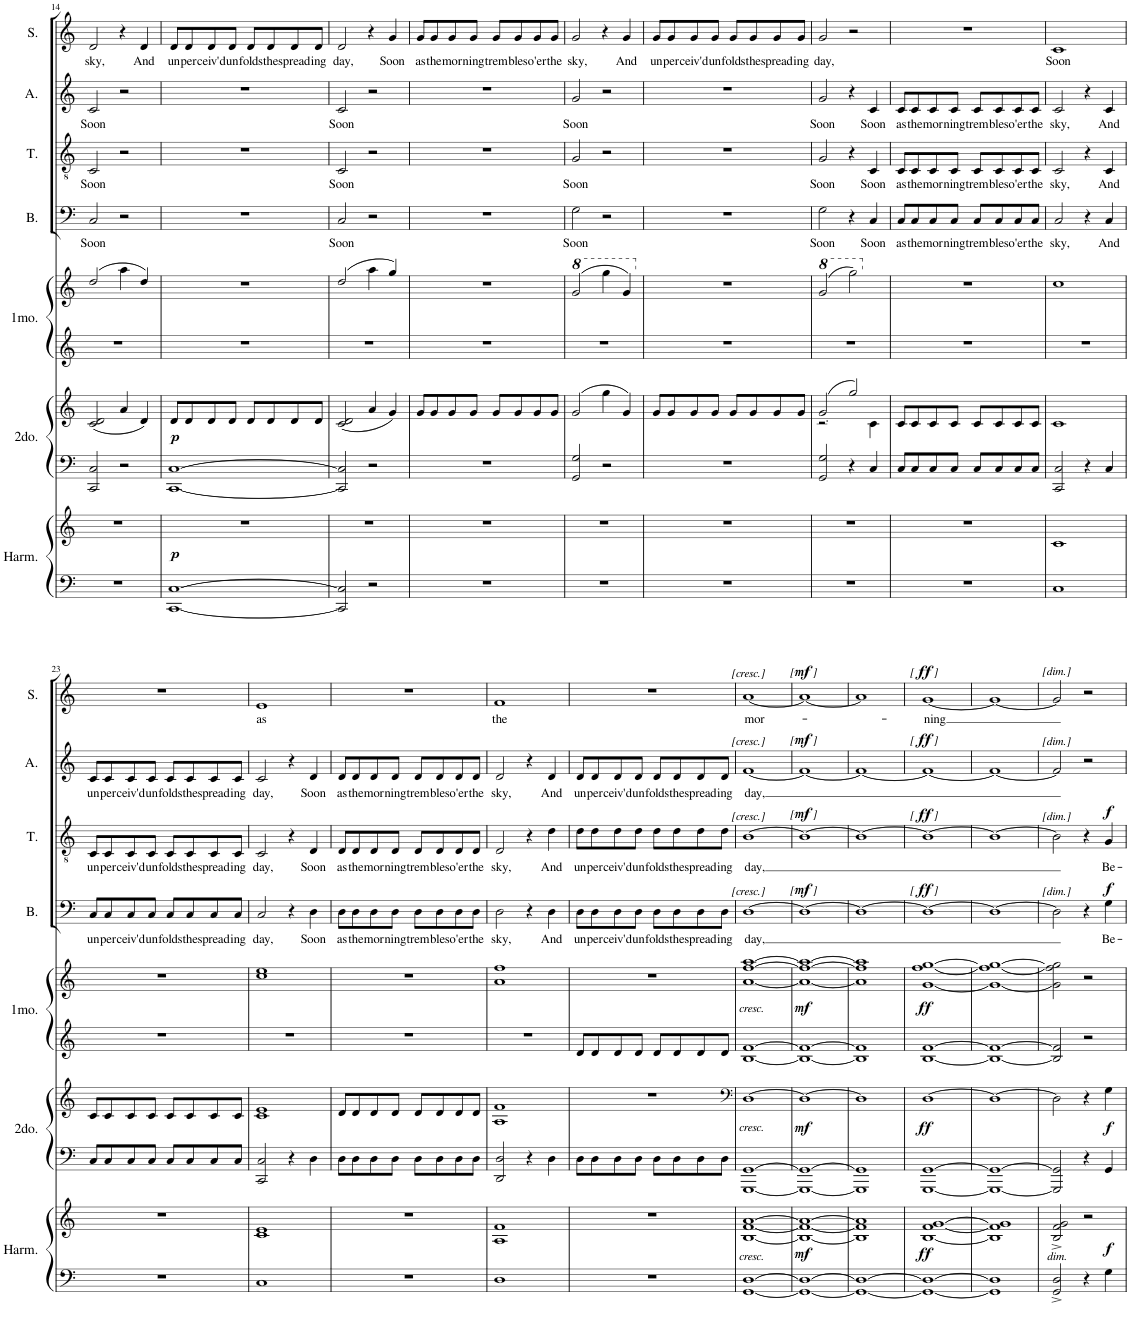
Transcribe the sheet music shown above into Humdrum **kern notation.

**kern	**kern	**dynam	**kern	**kern	**dynam	**kern	**kern	**dynam	**kern	**text	**dynam	**kern	**text	**dynam	**kern	**text	**dynam	**kern	**text	**dynam
*part7	*part7	*part7	*part6	*part6	*part6	*part5	*part5	*part5	*part4	*part4	*part4	*part3	*part3	*part3	*part2	*part2	*part2	*part1	*part1	*part1
*staff10	*staff9	*staff9/10	*staff8	*staff7	*staff7/8	*staff6	*staff5	*staff5/6	*staff4	*staff4	*staff4	*staff3	*staff3	*staff3	*staff2	*staff2	*staff2	*staff1	*staff1	*staff1
*I"Harmonium	*	*	*I"Secundo	*	*	*I"Primo	*	*	*I"Bass	*	*	*I"Tenor	*	*	*I"Alto	*	*	*I"Soprano	*	*
*I'Harm.	*	*	*	*	*	*	*	*	*I'B.	*	*	*I'T.	*	*	*I'A.	*	*	*I'S.	*	*
!!LO:PB:g=z
*clefF4	*clefG2	*	*clefF4	*clefG2	*	*clefF4	*clefG2	*	*clefF4	*	*	*clefGv2	*	*	*clefG2	*	*	*clefG2	*	*
*k[]	*k[]	*	*k[]	*k[]	*	*k[]	*k[]	*	*k[]	*	*	*k[]	*	*	*k[]	*	*	*k[]	*	*
*M4/4	*M4/4	*	*M4/4	*M4/4	*	*M4/4	*M4/4	*	*M4/4	*	*	*M4/4	*	*	*M4/4	*	*	*M4/4	*	*
*met(c)	*met(c)	*	*met(c)	*met(c)	*	*met(c)	*met(c)	*	*met(c)	*	*	*met(c)	*	*	*met(c)	*	*	*met(c)	*	*
=14	=14	=14	=14	=14	=14	=14	=14	=14	=14	=14	=14	=14	=14	=14	=14	=14	=14	=14	=14	=14
!	!	!	!	!	!	!	!	!	!	!LO:LY:b	!	!	!LO:LY:b	!	!	!LO:LY:b	!	!	!LO:LY:b	!
1r	1r	.	2CC/ 2C/	(2c/ 2d/	.	1r	(2dd/	.	2C/	Soon	.	2C/	Soon	.	2c/	Soon	.	2d/	sky,	.
.	.	.	2r	4a/	.	.	4aa\	.	2r	.	.	2r	.	.	2r	.	.	4r	.	.
!	!	!	!	!	!	!	!	!	!	!	!	!	!	!	!	!	!	!	!LO:LY:b	!
.	.	.	.	4d/)	.	.	4dd/)	.	.	.	.	.	.	.	.	.	.	4d/	And	.
=15	=15	=15	=15	=15	=15	=15	=15	=15	=15	=15	=15	=15	=15	=15	=15	=15	=15	=15	=15	=15
!	!	!LO:DY:a=2	!	!	!LO:DY:a=2	!	!	!	!	!	!	!	!	!	!	!	!	!	!LO:LY:b	!
[1CC [1C	1r	p	[1CC [1C	8d/L	p	1r	1r	.	1r	.	.	1r	.	.	1r	.	.	8d/L	un-	.
!	!	!	!	!	!	!	!	!	!	!	!	!	!	!	!	!	!	!	!LO:LY:b	!
.	.	.	.	8d/	.	.	.	.	.	.	.	.	.	.	.	.	.	8d/	-per-	.
!	!	!	!	!	!	!	!	!	!	!	!	!	!	!	!	!	!	!	!LO:LY:b	!
.	.	.	.	8d/	.	.	.	.	.	.	.	.	.	.	.	.	.	8d/	-ceiv'd	.
!	!	!	!	!	!	!	!	!	!	!	!	!	!	!	!	!	!	!	!LO:LY:b	!
.	.	.	.	8d/J	.	.	.	.	.	.	.	.	.	.	.	.	.	8d/J	un-	.
!	!	!	!	!	!	!	!	!	!	!	!	!	!	!	!	!	!	!	!LO:LY:b	!
.	.	.	.	8d/L	.	.	.	.	.	.	.	.	.	.	.	.	.	8d/L	-folds	.
!	!	!	!	!	!	!	!	!	!	!	!	!	!	!	!	!	!	!	!LO:LY:b	!
.	.	.	.	8d/	.	.	.	.	.	.	.	.	.	.	.	.	.	8d/	the	.
!	!	!	!	!	!	!	!	!	!	!	!	!	!	!	!	!	!	!	!LO:LY:b	!
.	.	.	.	8d/	.	.	.	.	.	.	.	.	.	.	.	.	.	8d/	spread-	.
!	!	!	!	!	!	!	!	!	!	!	!	!	!	!	!	!	!	!	!LO:LY:b	!
.	.	.	.	8d/J	.	.	.	.	.	.	.	.	.	.	.	.	.	8d/J	-ing	.
=16	=16	=16	=16	=16	=16	=16	=16	=16	=16	=16	=16	=16	=16	=16	=16	=16	=16	=16	=16	=16
*	*^	*	*	*	*	*^	*	*	*	*	*	*	*	*	*	*	*	*	*	*
!	!	!	!	!	!	!	!	!	!	!	!	!LO:LY:b	!	!	!LO:LY:b	!	!	!LO:LY:b	!	!	!LO:LY:b	!
2CC/] 2C/]	1r	1c	.	2CC/] 2C/]	(2c/ 2d/	.	1r	1c	(2dd/	.	2C/	Soon	.	2C/	Soon	.	2c/	Soon	.	2d/	day,	.
2r	.	.	.	2r	4a/	.	.	.	4aa\	.	2r	.	.	2r	.	.	2r	.	.	4r	.	.
!	!	!	!	!	!	!	!	!	!	!	!	!	!	!	!	!	!	!	!	!	!LO:LY:b	!
.	.	.	.	.	4g/)	.	.	.	4gg/)	.	.	.	.	.	.	.	.	.	.	4g/	Soon	.
*	*v	*v	*	*	*	*	*v	*v	*	*	*	*	*	*	*	*	*	*	*	*	*	*
=17	=17	=17	=17	=17	=17	=17	=17	=17	=17	=17	=17	=17	=17	=17	=17	=17	=17	=17	=17	=17
!	!	!	!	!	!	!	!	!	!	!	!	!	!	!	!	!	!	!	!LO:LY:b	!
1r	1r	.	1r	8g/L	.	1r	1r	.	1r	.	.	1r	.	.	1r	.	.	8g/L	as	.
!	!	!	!	!	!	!	!	!	!	!	!	!	!	!	!	!	!	!	!LO:LY:b	!
.	.	.	.	8g/	.	.	.	.	.	.	.	.	.	.	.	.	.	8g/	the	.
!	!	!	!	!	!	!	!	!	!	!	!	!	!	!	!	!	!	!	!LO:LY:b	!
.	.	.	.	8g/	.	.	.	.	.	.	.	.	.	.	.	.	.	8g/	mor-	.
!	!	!	!	!	!	!	!	!	!	!	!	!	!	!	!	!	!	!	!LO:LY:b	!
.	.	.	.	8g/J	.	.	.	.	.	.	.	.	.	.	.	.	.	8g/J	-ning	.
!	!	!	!	!	!	!	!	!	!	!	!	!	!	!	!	!	!	!	!LO:LY:b	!
.	.	.	.	8g/L	.	.	.	.	.	.	.	.	.	.	.	.	.	8g/L	trem-	.
!	!	!	!	!	!	!	!	!	!	!	!	!	!	!	!	!	!	!	!LO:LY:b	!
.	.	.	.	8g/	.	.	.	.	.	.	.	.	.	.	.	.	.	8g/	-bles	.
!	!	!	!	!	!	!	!	!	!	!	!	!	!	!	!	!	!	!	!LO:LY:b	!
.	.	.	.	8g/	.	.	.	.	.	.	.	.	.	.	.	.	.	8g/	o'er	.
!	!	!	!	!	!	!	!	!	!	!	!	!	!	!	!	!	!	!	!LO:LY:b	!
.	.	.	.	8g/J	.	.	.	.	.	.	.	.	.	.	.	.	.	8g/J	the	.
=18	=18	=18	=18	=18	=18	=18	=18	=18	=18	=18	=18	=18	=18	=18	=18	=18	=18	=18	=18	=18
*	*	*	*	*	*	*	*8va	*	*	*	*	*	*	*	*	*	*	*	*	*
!	!	!	!	!	!	!	!	!	!	!LO:LY:b	!	!	!LO:LY:b	!	!	!LO:LY:b	!	!	!LO:LY:b	!
1r	1r	.	2GG/ 2G/	(2g/	.	1r	(2gg/	.	2G\	Soon	.	2G/	Soon	.	2g/	Soon	.	2g/	sky,	.
.	.	.	2r	4gg\	.	.	4ggg\	.	2r	.	.	2r	.	.	2r	.	.	4r	.	.
!	!	!	!	!	!	!	!	!	!	!	!	!	!	!	!	!	!	!	!LO:LY:b	!
.	.	.	.	4g/)	.	.	4gg/)	.	.	.	.	.	.	.	.	.	.	4g/	And	.
=19	=19	=19	=19	=19	=19	=19	=19	=19	=19	=19	=19	=19	=19	=19	=19	=19	=19	=19	=19	=19
*	*	*	*	*	*	*^	*	*	*	*	*	*	*	*	*	*	*	*	*	*
*	*	*	*	*	*	*	*	*X8va	*	*	*	*	*	*	*	*	*	*	*	*	*
!	!	!	!	!	!	!	!	!	!	!	!	!	!	!	!	!	!	!	!	!LO:LY:b	!
1r	1r	.	1r	8g/L	.	1r	1c	1r	.	1r	.	.	1r	.	.	1r	.	.	8g/L	un-	.
!	!	!	!	!	!	!	!	!	!	!	!	!	!	!	!	!	!	!	!	!LO:LY:b	!
.	.	.	.	8g/	.	.	.	.	.	.	.	.	.	.	.	.	.	.	8g/	-per-	.
!	!	!	!	!	!	!	!	!	!	!	!	!	!	!	!	!	!	!	!	!LO:LY:b	!
.	.	.	.	8g/	.	.	.	.	.	.	.	.	.	.	.	.	.	.	8g/	-ceiv'd	.
!	!	!	!	!	!	!	!	!	!	!	!	!	!	!	!	!	!	!	!	!LO:LY:b	!
.	.	.	.	8g/J	.	.	.	.	.	.	.	.	.	.	.	.	.	.	8g/J	un-	.
!	!	!	!	!	!	!	!	!	!	!	!	!	!	!	!	!	!	!	!	!LO:LY:b	!
.	.	.	.	8g/L	.	.	.	.	.	.	.	.	.	.	.	.	.	.	8g/L	-folds	.
!	!	!	!	!	!	!	!	!	!	!	!	!	!	!	!	!	!	!	!	!LO:LY:b	!
.	.	.	.	8g/	.	.	.	.	.	.	.	.	.	.	.	.	.	.	8g/	the	.
!	!	!	!	!	!	!	!	!	!	!	!	!	!	!	!	!	!	!	!	!LO:LY:b	!
.	.	.	.	8g/	.	.	.	.	.	.	.	.	.	.	.	.	.	.	8g/	spread-	.
!	!	!	!	!	!	!	!	!	!	!	!	!	!	!	!	!	!	!	!	!LO:LY:b	!
.	.	.	.	8g/J	.	.	.	.	.	.	.	.	.	.	.	.	.	.	8g/J	-ing	.
*	*	*	*	*	*	*v	*v	*	*	*	*	*	*	*	*	*	*	*	*	*	*
=20	=20	=20	=20	=20	=20	=20	=20	=20	=20	=20	=20	=20	=20	=20	=20	=20	=20	=20	=20	=20
*	*	*	*	*^	*	*	*	*	*	*	*	*	*	*	*	*	*	*	*	*
*	*	*	*	*	*	*	*	*8va	*	*	*	*	*	*	*	*	*	*	*	*	*
!	!	!	!	!	!	!	!	!	!	!	!LO:LY:b	!	!	!LO:LY:b	!	!	!LO:LY:b	!	!	!LO:LY:b	!
1r	1r	.	2GG/ 2G/	(2g/	2.r	.	1r	(2gg/	.	2G\	Soon	.	2G/	Soon	.	2g/	Soon	.	2g/	day,	.
.	.	.	4r	2gg/)	.	.	.	2ggg\)	.	4r	.	.	4r	.	.	4r	.	.	2r	.	.
!	!	!	!	!	!	!	!	!	!	!	!LO:LY:b	!	!	!LO:LY:b	!	!	!LO:LY:b	!	!	!	!
.	.	.	4C/	.	4c\	.	.	.	.	4C/	Soon	.	4C/	Soon	.	4c/	Soon	.	.	.	.
*	*	*	*	*v	*v	*	*	*	*	*	*	*	*	*	*	*	*	*	*	*	*
=21	=21	=21	=21	=21	=21	=21	=21	=21	=21	=21	=21	=21	=21	=21	=21	=21	=21	=21	=21	=21
*	*	*	*	*	*	*	*X8va	*	*	*	*	*	*	*	*	*	*	*	*	*
*	*	*	*	*^	*	*	*	*	*	*	*	*	*	*	*	*	*	*	*	*
!	!	!	!	!	!	!	!	!	!	!	!LO:LY:b	!	!	!LO:LY:b	!	!	!LO:LY:b	!	!	!	!
*	*	*	*	*v	*v	*	*	*	*	*	*	*	*	*	*	*	*	*	*	*	*
1r	1r	.	8C/L	8c/L	.	1r	1r	.	8C/L	as	.	8C/L	as	.	8c/L	as	.	1r	.	.
!	!	!	!	!	!	!	!	!	!	!LO:LY:b	!	!	!LO:LY:b	!	!	!LO:LY:b	!	!	!	!
.	.	.	8C/	8c/	.	.	.	.	8C/	the	.	8C/	the	.	8c/	the	.	.	.	.
!	!	!	!	!	!	!	!	!	!	!LO:LY:b	!	!	!LO:LY:b	!	!	!LO:LY:b	!	!	!	!
.	.	.	8C/	8c/	.	.	.	.	8C/	mor-	.	8C/	mor-	.	8c/	mor-	.	.	.	.
!	!	!	!	!	!	!	!	!	!	!LO:LY:b	!	!	!LO:LY:b	!	!	!LO:LY:b	!	!	!	!
.	.	.	8C/J	8c/J	.	.	.	.	8C/J	-ning	.	8C/J	-ning	.	8c/J	-ning	.	.	.	.
!	!	!	!	!	!	!	!	!	!	!LO:LY:b	!	!	!LO:LY:b	!	!	!LO:LY:b	!	!	!	!
.	.	.	8C/L	8c/L	.	.	.	.	8C/L	trem-	.	8C/L	trem-	.	8c/L	trem-	.	.	.	.
!	!	!	!	!	!	!	!	!	!	!LO:LY:b	!	!	!LO:LY:b	!	!	!LO:LY:b	!	!	!	!
.	.	.	8C/	8c/	.	.	.	.	8C/	-bles	.	8C/	-bles	.	8c/	-bles	.	.	.	.
!	!	!	!	!	!	!	!	!	!	!LO:LY:b	!	!	!LO:LY:b	!	!	!LO:LY:b	!	!	!	!
.	.	.	8C/	8c/	.	.	.	.	8C/	o'er	.	8C/	o'er	.	8c/	o'er	.	.	.	.
!	!	!	!	!	!	!	!	!	!	!LO:LY:b	!	!	!LO:LY:b	!	!	!LO:LY:b	!	!	!	!
.	.	.	8C/J	8c/J	.	.	.	.	8C/J	the	.	8C/J	the	.	8c/J	the	.	.	.	.
=22	=22	=22	=22	=22	=22	=22	=22	=22	=22	=22	=22	=22	=22	=22	=22	=22	=22	=22	=22	=22
*	*	*	*	*	*	*^	*	*	*	*	*	*	*	*	*	*	*	*	*	*
!	!	!	!	!	!	!	!	!	!	!	!LO:LY:b	!	!	!LO:LY:b	!	!	!LO:LY:b	!	!	!LO:LY:b	!
1C	1c	.	2CC/ 2C/	1c	.	1r	1c	1cc	.	2C/	sky,	.	2C/	sky,	.	2c/	sky,	.	1c	Soon	.
.	.	.	4r	.	.	.	.	.	.	4r	.	.	4r	.	.	4r	.	.	.	.	.
!	!	!	!	!	!	!	!	!	!	!	!LO:LY:b	!	!	!LO:LY:b	!	!	!LO:LY:b	!	!	!	!
.	.	.	4C/	.	.	.	.	.	.	4C/	And	.	4C/	And	.	4c/	And	.	.	.	.
*	*	*	*	*	*	*v	*v	*	*	*	*	*	*	*	*	*	*	*	*	*	*
!!LO:LB:g=z
=23	=23	=23	=23	=23	=23	=23	=23	=23	=23	=23	=23	=23	=23	=23	=23	=23	=23	=23	=23	=23
!	!	!	!	!	!	!	!	!	!	!LO:LY:b	!	!	!LO:LY:b	!	!	!LO:LY:b	!	!	!	!
1r	1r	.	8C/L	8c/L	.	1r	1r	.	8C/L	un-	.	8C/L	un-	.	8c/L	un-	.	1r	.	.
!	!	!	!	!	!	!	!	!	!	!LO:LY:b	!	!	!LO:LY:b	!	!	!LO:LY:b	!	!	!	!
.	.	.	8C/	8c/	.	.	.	.	8C/	-per-	.	8C/	-per-	.	8c/	-per-	.	.	.	.
!	!	!	!	!	!	!	!	!	!	!LO:LY:b	!	!	!LO:LY:b	!	!	!LO:LY:b	!	!	!	!
.	.	.	8C/	8c/	.	.	.	.	8C/	-ceiv'd	.	8C/	-ceiv'd	.	8c/	-ceiv'd	.	.	.	.
!	!	!	!	!	!	!	!	!	!	!LO:LY:b	!	!	!LO:LY:b	!	!	!LO:LY:b	!	!	!	!
.	.	.	8C/J	8c/J	.	.	.	.	8C/J	un-	.	8C/J	un-	.	8c/J	un-	.	.	.	.
!	!	!	!	!	!	!	!	!	!	!LO:LY:b	!	!	!LO:LY:b	!	!	!LO:LY:b	!	!	!	!
.	.	.	8C/L	8c/L	.	.	.	.	8C/L	-folds	.	8C/L	-folds	.	8c/L	-folds	.	.	.	.
!	!	!	!	!	!	!	!	!	!	!LO:LY:b	!	!	!LO:LY:b	!	!	!LO:LY:b	!	!	!	!
.	.	.	8C/	8c/	.	.	.	.	8C/	the	.	8C/	the	.	8c/	the	.	.	.	.
!	!	!	!	!	!	!	!	!	!	!LO:LY:b	!	!	!LO:LY:b	!	!	!LO:LY:b	!	!	!	!
.	.	.	8C/	8c/	.	.	.	.	8C/	spread-	.	8C/	spread-	.	8c/	spread-	.	.	.	.
!	!	!	!	!	!	!	!	!	!	!LO:LY:b	!	!	!LO:LY:b	!	!	!LO:LY:b	!	!	!	!
.	.	.	8C/J	8c/J	.	.	.	.	8C/J	-ing	.	8C/J	-ing	.	8c/J	-ing	.	.	.	.
=24	=24	=24	=24	=24	=24	=24	=24	=24	=24	=24	=24	=24	=24	=24	=24	=24	=24	=24	=24	=24
!	!	!	!	!	!	!	!	!	!	!LO:LY:b	!	!	!LO:LY:b	!	!	!LO:LY:b	!	!	!LO:LY:b	!
1C	1c 1e	.	2CC/ 2C/	1c 1e	.	1r	1cc 1ee	.	2C/	day,	.	2C/	day,	.	2c/	day,	.	1e	as	.
.	.	.	4r	.	.	.	.	.	4r	.	.	4r	.	.	4r	.	.	.	.	.
!	!	!	!	!	!	!	!	!	!	!LO:LY:b	!	!	!LO:LY:b	!	!	!LO:LY:b	!	!	!	!
.	.	.	4D\	.	.	.	.	.	4D\	Soon	.	4D/	Soon	.	4d/	Soon	.	.	.	.
=25	=25	=25	=25	=25	=25	=25	=25	=25	=25	=25	=25	=25	=25	=25	=25	=25	=25	=25	=25	=25
!	!	!	!	!	!	!	!	!	!	!LO:LY:b	!	!	!LO:LY:b	!	!	!LO:LY:b	!	!	!	!
1r	1r	.	8D\L	8d/L	.	1r	1r	.	8D\L	as	.	8D/L	as	.	8d/L	as	.	1r	.	.
!	!	!	!	!	!	!	!	!	!	!LO:LY:b	!	!	!LO:LY:b	!	!	!LO:LY:b	!	!	!	!
.	.	.	8D\	8d/	.	.	.	.	8D\	the	.	8D/	the	.	8d/	the	.	.	.	.
!	!	!	!	!	!	!	!	!	!	!LO:LY:b	!	!	!LO:LY:b	!	!	!LO:LY:b	!	!	!	!
.	.	.	8D\	8d/	.	.	.	.	8D\	mor-	.	8D/	mor-	.	8d/	mor-	.	.	.	.
!	!	!	!	!	!	!	!	!	!	!LO:LY:b	!	!	!LO:LY:b	!	!	!LO:LY:b	!	!	!	!
.	.	.	8D\J	8d/J	.	.	.	.	8D\J	-ning	.	8D/J	-ning	.	8d/J	-ning	.	.	.	.
!	!	!	!	!	!	!	!	!	!	!LO:LY:b	!	!	!LO:LY:b	!	!	!LO:LY:b	!	!	!	!
.	.	.	8D\L	8d/L	.	.	.	.	8D\L	trem-	.	8D/L	trem-	.	8d/L	trem-	.	.	.	.
!	!	!	!	!	!	!	!	!	!	!LO:LY:b	!	!	!LO:LY:b	!	!	!LO:LY:b	!	!	!	!
.	.	.	8D\	8d/	.	.	.	.	8D\	-bles	.	8D/	-bles	.	8d/	-bles	.	.	.	.
!	!	!	!	!	!	!	!	!	!	!LO:LY:b	!	!	!LO:LY:b	!	!	!LO:LY:b	!	!	!	!
.	.	.	8D\	8d/	.	.	.	.	8D\	o'er	.	8D/	o'er	.	8d/	o'er	.	.	.	.
!	!	!	!	!	!	!	!	!	!	!LO:LY:b	!	!	!LO:LY:b	!	!	!LO:LY:b	!	!	!	!
.	.	.	8D\J	8d/J	.	.	.	.	8D\J	the	.	8D/J	the	.	8d/J	the	.	.	.	.
=26	=26	=26	=26	=26	=26	=26	=26	=26	=26	=26	=26	=26	=26	=26	=26	=26	=26	=26	=26	=26
!	!	!	!	!	!	!	!	!	!	!LO:LY:b	!	!	!LO:LY:b	!	!	!LO:LY:b	!	!	!LO:LY:b	!
1D	1A 1f	.	2DD/ 2D/	1A 1f	.	1r	1a 1ff	.	2D\	sky,	.	2D/	sky,	.	2d/	sky,	.	1f	the	.
.	.	.	4r	.	.	.	.	.	4r	.	.	4r	.	.	4r	.	.	.	.	.
!	!	!	!	!	!	!	!	!	!	!LO:LY:b	!	!	!LO:LY:b	!	!	!LO:LY:b	!	!	!	!
.	.	.	4D\	.	.	.	.	.	4D\	And	.	4d\	And	.	4d/	And	.	.	.	.
=27	=27	=27	=27	=27	=27	=27	=27	=27	=27	=27	=27	=27	=27	=27	=27	=27	=27	=27	=27	=27
!	!	!	!	!	!	!	!	!	!	!LO:LY:b	!	!	!LO:LY:b	!	!	!LO:LY:b	!	!	!	!
1r	1r	.	8D\L	1r	.	8d/L	1r	.	8D\L	un-	.	8d\L	un-	.	8d/L	un-	.	1r	.	.
!	!	!	!	!	!	!	!	!	!	!LO:LY:b	!	!	!LO:LY:b	!	!	!LO:LY:b	!	!	!	!
.	.	.	8D\	.	.	8d/	.	.	8D\	-per-	.	8d\	-per-	.	8d/	-per-	.	.	.	.
!	!	!	!	!	!	!	!	!	!	!LO:LY:b	!	!	!LO:LY:b	!	!	!LO:LY:b	!	!	!	!
.	.	.	8D\	.	.	8d/	.	.	8D\	-ceiv'd	.	8d\	-ceiv'd	.	8d/	-ceiv'd	.	.	.	.
!	!	!	!	!	!	!	!	!	!	!LO:LY:b	!	!	!LO:LY:b	!	!	!LO:LY:b	!	!	!	!
.	.	.	8D\J	.	.	8d/J	.	.	8D\J	un-	.	8d\J	un-	.	8d/J	un-	.	.	.	.
!	!	!	!	!	!	!	!	!	!	!LO:LY:b	!	!	!LO:LY:b	!	!	!LO:LY:b	!	!	!	!
.	.	.	8D\L	.	.	8d/L	.	.	8D\L	-folds	.	8d\L	-folds	.	8d/L	-folds	.	.	.	.
!	!	!	!	!	!	!	!	!	!	!LO:LY:b	!	!	!LO:LY:b	!	!	!LO:LY:b	!	!	!	!
.	.	.	8D\	.	.	8d/	.	.	8D\	the	.	8d\	the	.	8d/	the	.	.	.	.
!	!	!	!	!	!	!	!	!	!	!LO:LY:b	!	!	!LO:LY:b	!	!	!LO:LY:b	!	!	!	!
.	.	.	8D\	.	.	8d/	.	.	8D\	spread-	.	8d\	spread-	.	8d/	spread-	.	.	.	.
!	!	!	!	!	!	!	!	!	!	!LO:LY:b	!	!	!LO:LY:b	!	!	!LO:LY:b	!	!	!	!
.	.	.	8D\J	.	.	8d/J	.	.	8D\J	-ing	.	8d\J	-ing	.	8d/J	-ing	.	.	.	.
=28	=28	=28	=28	=28	=28	=28	=28	=28	=28	=28	=28	=28	=28	=28	=28	=28	=28	=28	=28	=28
*	*	*	*	*clefF4	*	*	*	*	*	*	*	*	*	*	*	*	*	*	*	*
!	!	!LO:DY:a=2	!	!	!LO:DY:b	!	!	!LO:DY:b	!	!LO:LY:b	!LO:DY:a	!	!LO:LY:b	!LO:DY:a	!	!LO:LY:b	!LO:DY:a	!	!LO:LY:b	!LO:DY:a
[1GG [1D	[1B [1f [1a	other-dynamics	[1GGG [1GG	[1D	other-dynamics	[1B [1f	[1a [1ff [1aa	other-dynamics	[1D	day,	other-dynamics	[1B	day,	other-dynamics	[1f	day,	other-dynamics	[1a	mor-	other-dynamics
=29	=29	=29	=29	=29	=29	=29	=29	=29	=29	=29	=29	=29	=29	=29	=29	=29	=29	=29	=29	=29
!	!	!LO:DY:b	!	!	!LO:DY:b	!	!	!LO:DY:b	!	!	!LO:DY:a	!	!	!	!	!	!	!	!	!
!	!	!	!	!	!	!	!	!	!	!	!LO:DY:n=1:a	!	!	!	!	!	!	!	!	!
!	!	!	!	!	!	!	!	!	!	!	!LO:DY:n=2:a	!	!	!LO:DY:a	!	!	!	!	!	!
!	!	!	!	!	!	!	!	!	!	!	!	!	!	!LO:DY:n=1:a	!	!	!	!	!	!
!	!	!	!	!	!	!	!	!	!	!	!	!	!	!LO:DY:n=2:a	!	!	!LO:DY:a	!	!	!
!	!	!	!	!	!	!	!	!	!	!	!	!	!	!	!	!	!LO:DY:n=1:a	!	!	!
!	!	!	!	!	!	!	!	!	!	!	!	!	!	!	!	!	!LO:DY:n=2:a	!	!	!LO:DY:a
!	!	!	!	!	!	!	!	!	!	!	!	!	!	!	!	!	!	!	!	!LO:DY:n=1:a
!	!	!	!	!	!	!	!	!	!	!	!	!	!	!	!	!	!	!	!	!LO:DY:n=2:a
1GG_ 1D_	1B_ 1f_ 1a_	mf	1GGG_ 1GG_	1D_	mf	1B_ 1f_	1a_ 1ff_ 1aa_	mf	1D_	.	other-dynamics mf other-dynamics	1B_	.	other-dynamics mf other-dynamics	1f_	.	other-dynamics mf other-dynamics	1a_	.	other-dynamics mf other-dynamics
=30	=30	=30	=30	=30	=30	=30	=30	=30	=30	=30	=30	=30	=30	=30	=30	=30	=30	=30	=30	=30
1GG_ 1D_	1B] 1f] 1a]	.	1GGG] 1GG]	1D]	.	1B] 1f]	1a] 1ff] 1aa]	.	1D_	.	.	1B_	.	.	1f_	.	.	1a]	.	.
=31	=31	=31	=31	=31	=31	=31	=31	=31	=31	=31	=31	=31	=31	=31	=31	=31	=31	=31	=31	=31
!	!	!LO:DY:b	!	!	!LO:DY:b	!	!	!LO:DY:b	!	!	!LO:DY:a	!	!	!	!	!	!	!	!LO:LY:b	!
!	!	!	!	!	!	!	!	!	!	!	!LO:DY:n=1:a	!	!	!	!	!	!	!	!	!
!	!	!	!	!	!	!	!	!	!	!	!LO:DY:n=2:a	!	!	!LO:DY:a	!	!	!	!	!	!
!	!	!	!	!	!	!	!	!	!	!	!	!	!	!LO:DY:n=1:a	!	!	!	!	!	!
!	!	!	!	!	!	!	!	!	!	!	!	!	!	!LO:DY:n=2:a	!	!	!LO:DY:a	!	!	!
!	!	!	!	!	!	!	!	!	!	!	!	!	!	!	!	!	!LO:DY:n=1:a	!	!	!
!	!	!	!	!	!	!	!	!	!	!	!	!	!	!	!	!	!LO:DY:n=2:a	!	!	!LO:DY:a
!	!	!	!	!	!	!	!	!	!	!	!	!	!	!	!	!	!	!	!	!LO:DY:n=1:a
!	!	!	!	!	!	!	!	!	!	!	!	!	!	!	!	!	!	!	!	!LO:DY:n=2:a
1GG_ 1D_	[1B [1f [1g	ff	[1GGG [1GG	[1D	ff	[1B [1f	[1g [1ff [1gg	ff	1D_	.	other-dynamics ff other-dynamics	1B_	.	other-dynamics ff other-dynamics	1f_	.	other-dynamics ff other-dynamics	[1g	-ning	other-dynamics ff other-dynamics
=32	=32	=32	=32	=32	=32	=32	=32	=32	=32	=32	=32	=32	=32	=32	=32	=32	=32	=32	=32	=32
1GG] 1D]	1B] 1f] 1g]	.	1GGG_ 1GG_	1D_	.	1B_ 1f_	1g_ 1ff_ 1gg_	.	1D_	.	.	1B_	.	.	1f_	.	.	1g_	.	.
=33	=33	=33	=33	=33	=33	=33	=33	=33	=33	=33	=33	=33	=33	=33	=33	=33	=33	=33	=33	=33
!	!	!LO:DY:a=2	!	!	!	!	!	!	!	!	!LO:DY:a	!	!	!LO:DY:a	!	!	!LO:DY:a	!	!	!LO:DY:a
2GG/^ 2D/^	2B/^ 2f/^ 2g/^	other-dynamics	2GGG/] 2GG/]	2D\]	.	2B/] 2f/]	2g\] 2ff\] 2gg\]	.	2D\]	.	other-dynamics	2B\]	.	other-dynamics	2f/]	.	other-dynamics	2g/]	.	other-dynamics
4r	2r	.	4r	4r	.	2r	2r	.	4r	.	.	4r	.	.	2r	.	.	2r	.	.
!	!	!LO:DY:a=2	!	!	!LO:DY:b	!	!	!	!	!LO:LY:b	!LO:DY:a	!	!LO:LY:b	!LO:DY:a	!	!	!	!	!	!
4G\	.	f	4GG/	4G\	f	.	.	.	4G\	Be-	f	4G/	Be-	f	.	.	.	.	.	.
=	=	=	=	=	=	=	=	=	=	=	=	=	=	=	=	=	=	=	=	=
*-	*-	*-	*-	*-	*-	*-	*-	*-	*-	*-	*-	*-	*-	*-	*-	*-	*-	*-	*-	*-
